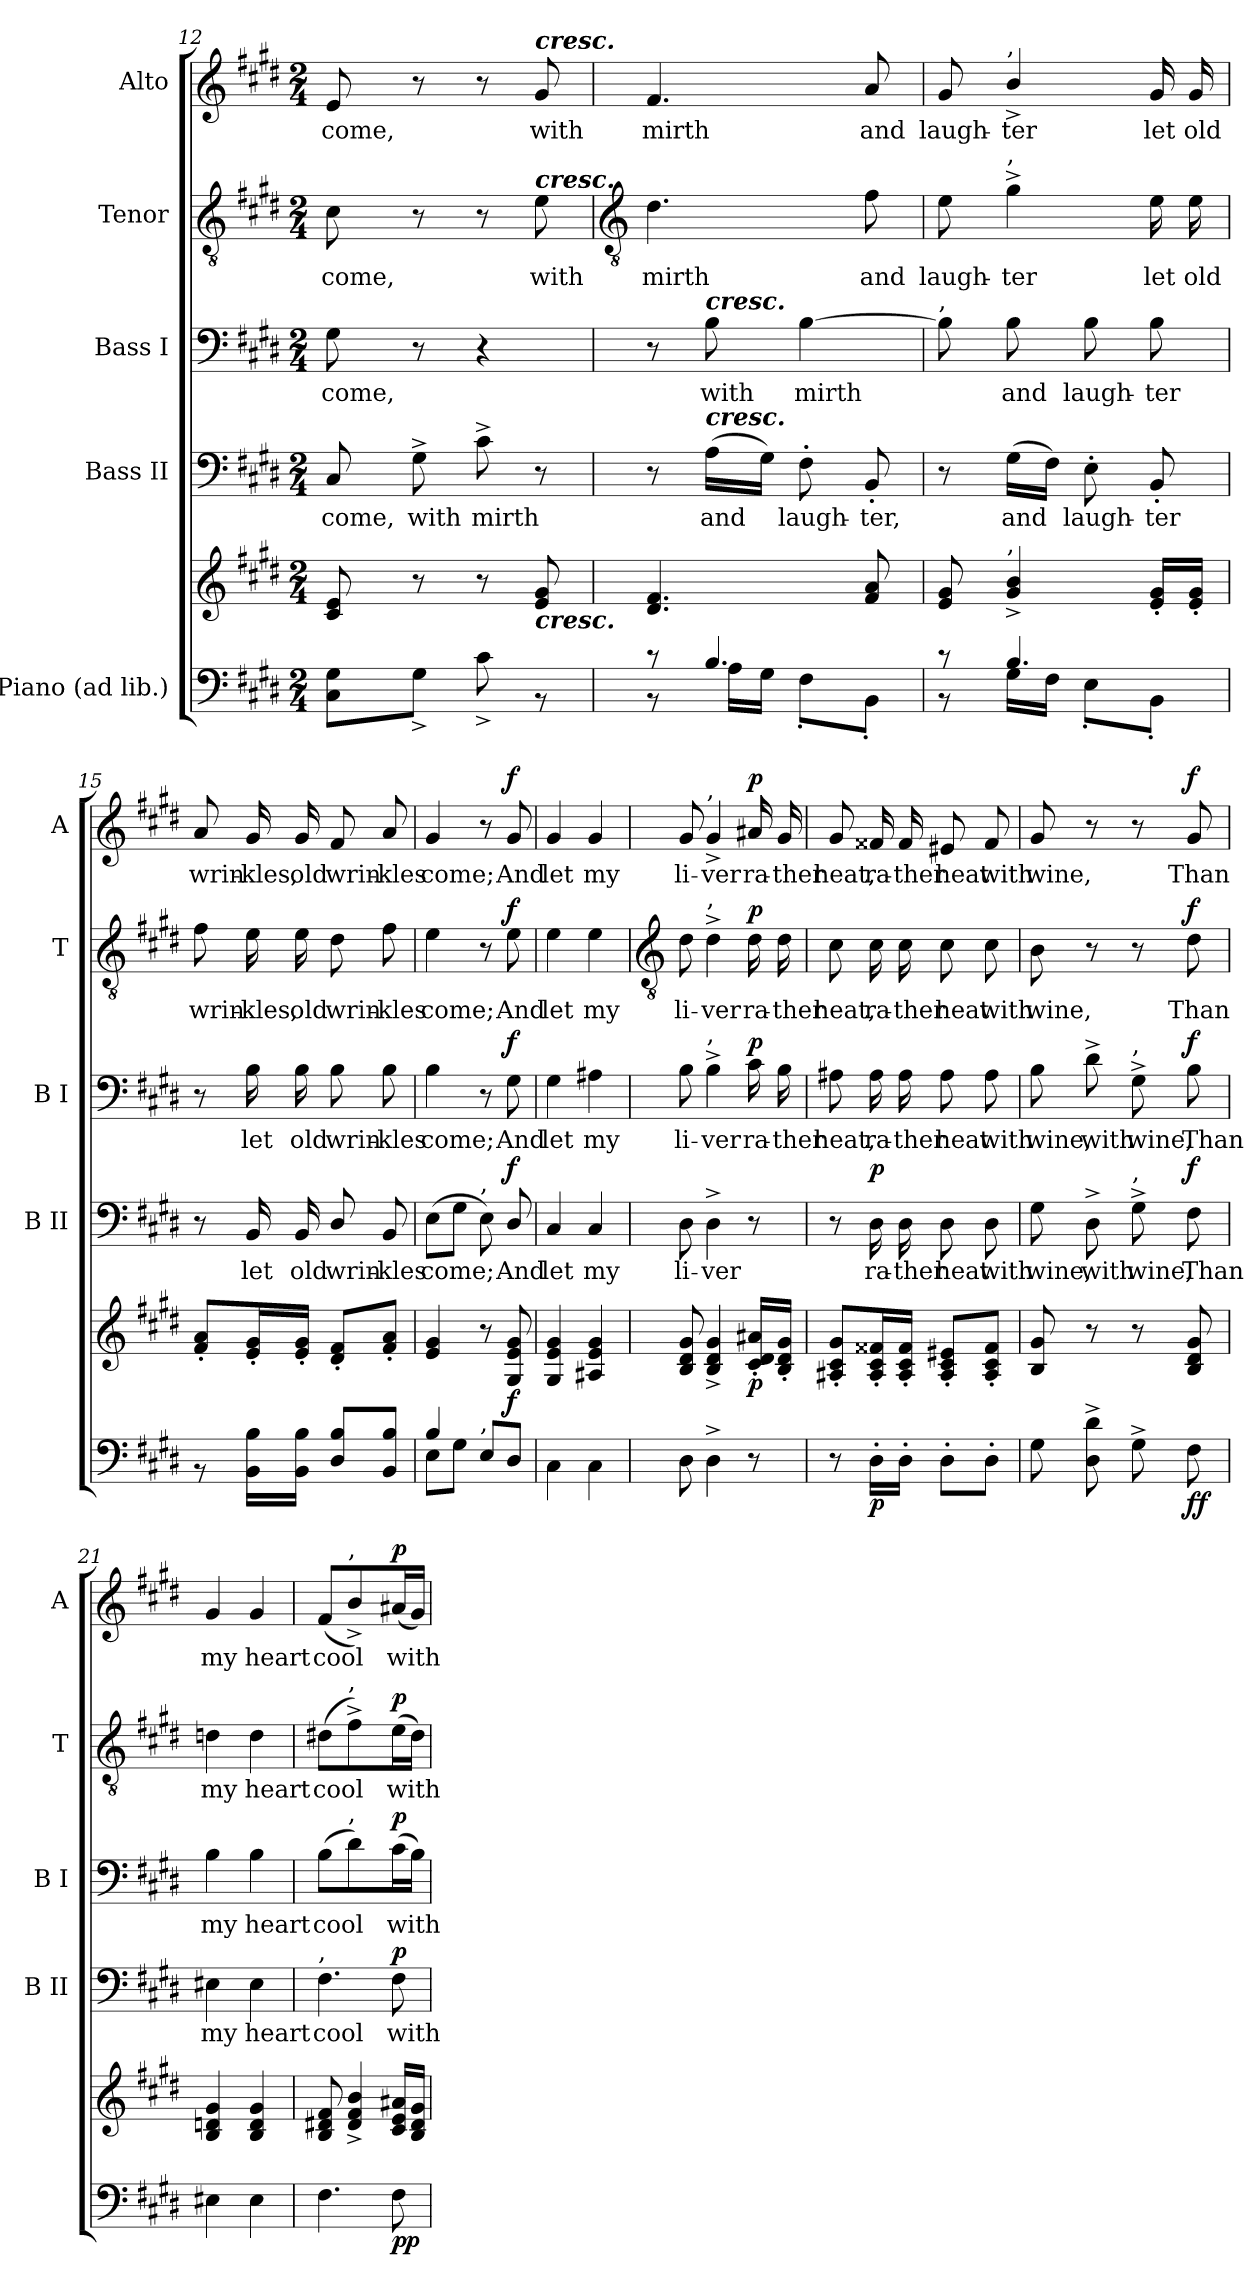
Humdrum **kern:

**kern	**kern	**dynam	**kern	**text	**dynam	**kern	**text	**dynam	**kern	**text	**dynam	**kern	**text	**dynam
*part5	*part5	*part5	*part4	*part4	*part4	*part3	*part3	*part3	*part2	*part2	*part2	*part1	*part1	*part1
*staff6	*staff5	*staff5/6	*staff4	*staff4	*staff4	*staff3	*staff3	*staff3	*staff2	*staff2	*staff2	*staff1	*staff1	*staff1
*I"Piano (ad lib.)	*	*	*I"Bass II	*	*	*I"Bass I	*	*	*I"Tenor	*	*	*I"Alto	*	*
*	*	*	*I'B II	*	*	*I'B I	*	*	*I'T	*	*	*I'A	*	*
*clefF4	*clefG2	*	*clefF4	*	*	*clefF4	*	*	*clefGv2	*	*	*clefG2	*	*
*k[f#c#g#d#]	*k[f#c#g#d#]	*	*k[f#c#g#d#]	*	*	*k[f#c#g#d#]	*	*	*k[f#c#g#d#]	*	*	*k[f#c#g#d#]	*	*
*E:	*E:	*	*E:	*	*	*E:	*	*	*E:	*	*	*E:	*	*
*M2/4	*M2/4	*	*M2/4	*	*	*M2/4	*	*	*M2/4	*	*	*M2/4	*	*
=12	=12	=12	=12	=12	=12	=12	=12	=12	=12	=12	=12	=12	=12	=12
!LO:N:vis=1	!	!	!	!LO:LY:b	!	!	!LO:LY:b	!	!	!LO:LY:b	!	!	!LO:LY:b	!
*^	*	*	*	*	*	*	*	*	*	*	*	*	*	*
2ryy	8C#\ 8G#\L	8c# 8e	.	8C#	come,	.	8G#	come,	.	8c#	come,	.	8e	come,	.
!	!	!	!	!	!LO:LY:b	!	!	!	!	!	!	!	!	!	!
.	8G#^\J	8r	.	8G#^	with	.	8r	.	.	8r	.	.	8r	.	.
!	!	!	!	!	!LO:LY:b	!	!	!	!	!	!	!	!	!	!
.	8c#^\	8r	.	8c#^	mirth	.	4r	.	.	8r	.	.	8r	.	.
!	!	!	!	!	!	!	!	!	!	!	!	!	!LO:TX:a:Bi:t=cresc.	!	!
!	!	!	!	!	!	!	!	!	!	!LO:TX:a:Bi:t=cresc.	!	!	!	!	!
!	!	!LO:TX:b:Bi:t=cresc.	!	!	!	!	!	!	!	!	!	!	!	!	!
!	!	!	!	!	!	!	!	!	!	!	!LO:LY:b	!	!	!LO:LY:b	!
.	8r	8e 8g#	.	8r	.	.	.	.	.	8e	with	.	8g#	with	.
!!LO:LB:g=z
=13	=13	=13	=13	=13	=13	=13	=13	=13	=13	=13	=13	=13	=13	=13	=13
*	*	*	*	*	*	*	*	*	*	*clefGv2	*	*	*	*	*
!	!	!	!	!	!	!	!	!	!	!	!LO:LY:b	!	!	!LO:LY:b	!
8r	8r	4.d# 4.f#	.	8r	.	.	8r	.	.	4.d#	mirth	.	4.f#	mirth	.
!	!	!	!	!	!	!	!LO:TX:a:Bi:t=cresc.	!	!	!	!	!	!	!	!
!	!	!	!	!LO:TX:a:Bi:t=cresc.	!	!	!	!	!	!	!	!	!	!	!
!	!	!	!	!	!LO:LY:b	!	!	!LO:LY:b	!	!	!	!	!	!	!
4.B/	16A\LL	.	.	(>16ALL	and	.	8B	with	.	.	.	.	.	.	.
.	16G#\JJ	.	.	16G#JJ)	.	.	.	.	.	.	.	.	.	.	.
!	!	!	!	!	!LO:LY:b	!	!	!LO:LY:b	!	!	!	!	!	!	!
.	8F#'\L	.	.	8F#'	laugh-	.	[4B	mirth	.	.	.	.	.	.	.
!	!	!	!	!	!LO:LY:b	!	!	!	!	!	!LO:LY:b	!	!	!LO:LY:b	!
.	8BB'\J	8f# 8a	.	8BB'	-ter,	.	.	.	.	8f#	and	.	8a	and	.
=14	=14	=14	=14	=14	=14	=14	=14	=14	=14	=14	=14	=14	=14	=14	=14
!	!	!	!	!	!	!	!LO:TX:a:t=,	!	!	!	!	!	!	!	!
!	!	!	!	!	!	!	!	!	!	!	!LO:LY:b	!	!	!LO:LY:b	!
8r	8r	8e 8g#	.	8r	.	.	8B]	.	.	8e	laugh-	.	8g#	laugh-	.
!	!	!	!	!	!	!	!	!	!	!	!	!	!LO:TX:a:t=,	!	!
!	!	!	!	!	!	!	!	!	!	!LO:TX:a:t=,	!	!	!	!	!
!	!	!LO:TX:a:t=,	!	!	!	!	!	!	!	!	!	!	!	!	!
!	!	!	!	!	!LO:LY:b	!	!	!LO:LY:b	!	!	!LO:LY:b	!	!	!LO:LY:b	!
4.B/	16G#\LL	4g#/^ 4b/^	.	(>16G#LL	and	.	8B	and	.	4g#^\	-ter	.	4b^/	-ter	.
.	16F#\JJ	.	.	16F#JJ)	.	.	.	.	.	.	.	.	.	.	.
!	!	!	!	!	!LO:LY:b	!	!	!LO:LY:b	!	!	!	!	!	!	!
.	8E'\L	.	.	8E'	laugh-	.	8B	laugh-	.	.	.	.	.	.	.
!	!	!	!	!	!LO:LY:b	!	!	!LO:LY:b	!	!	!LO:LY:b	!	!	!LO:LY:b	!
.	8BB'\J	16e' 16g#'LL	.	8BB'	-ter	.	8B	-ter	.	16e	let	.	16g#	let	.
!	!	!	!	!	!	!	!	!	!	!	!LO:LY:b	!	!	!LO:LY:b	!
.	.	16e' 16g#'JJ	.	.	.	.	.	.	.	16e	old	.	16g#	old	.
=15	=15	=15	=15	=15	=15	=15	=15	=15	=15	=15	=15	=15	=15	=15	=15
!LO:N:vis=1	!	!	!	!	!	!	!	!	!	!	!LO:LY:b	!	!	!LO:LY:b	!
2ryy	8r	8f#' 8a'L	.	8r	.	.	8r	.	.	8f#	wrin-	.	8a	wrin-	.
!	!	!	!	!	!LO:LY:b	!	!	!LO:LY:b	!	!	!LO:LY:b	!	!	!LO:LY:b	!
.	16BB\ 16B\LL	16e' 16g#'L	.	16BB	let	.	16B	let	.	16e	-kles,	.	16g#	-kles,	.
!	!	!	!	!	!LO:LY:b	!	!	!LO:LY:b	!	!	!LO:LY:b	!	!	!LO:LY:b	!
.	16BB\ 16B\JJ	16e' 16g#'JJ	.	16BB	old	.	16B	old	.	16e	old	.	16g#	old	.
!	!	!	!	!	!LO:LY:b	!	!	!LO:LY:b	!	!	!LO:LY:b	!	!	!LO:LY:b	!
.	8D#/ 8B/L	8d#' 8f#'L	.	8D#/	wrin-	.	8B	wrin-	.	8d#	wrin-	.	8f#	wrin-	.
!	!	!	!	!	!LO:LY:b	!	!	!LO:LY:b	!	!	!LO:LY:b	!	!	!LO:LY:b	!
.	8BB\ 8B\J	8f#' 8a'J	.	8BB	-kles	.	8B	-kles	.	8f#	-kles	.	8a	-kles	.
=16	=16	=16	=16	=16	=16	=16	=16	=16	=16	=16	=16	=16	=16	=16	=16
!	!	!	!	!	!LO:LY:b	!	!	!LO:LY:b	!	!	!LO:LY:b	!	!	!LO:LY:b	!
4B/	8E\L	4e 4g#	.	(>8EL	come;	.	4B	come;	.	4e	come;	.	4g#	come;	.
.	8G#\J	.	.	8G#J	.	.	.	.	.	.	.	.	.	.	.
!	!	!	!	!LO:TX:a:t=,	!	!	!	!	!	!	!	!	!	!	!
!LO:TX:a:t=,	!	!	!	!	!	!	!	!	!	!	!	!	!	!	!
4ryy	8E\L	8r	.	8E)	.	.	8r	.	.	8r	.	.	8r	.	.
!	!	!	!LO:DY:b	!	!LO:LY:b	!LO:DY:b	!	!LO:LY:b	!LO:DY:b	!	!LO:LY:b	!LO:DY:b	!	!LO:LY:b	!LO:DY:b
.	8D#/J	8G# 8e 8g#	f	8D#/	And	f	8G#	And	f	8e	And	f	8g#	And	f
=17	=17	=17	=17	=17	=17	=17	=17	=17	=17	=17	=17	=17	=17	=17	=17
!	!	!	!	!	!LO:LY:b	!	!	!LO:LY:b	!	!	!LO:LY:b	!	!	!LO:LY:b	!
2ryy	4C#\	4G# 4e 4g#	.	4C#	let	.	4G#	let	.	4e	let	.	4g#	let	.
!	!	!	!	!	!LO:LY:b	!	!	!LO:LY:b	!	!	!LO:LY:b	!	!	!LO:LY:b	!
.	4C#\	4A#X 4e 4g#	.	4C#	my	.	4A#X	my	.	4e	my	.	4g#	my	.
*v	*v	*	*	*	*	*	*	*	*	*	*	*	*	*	*
!!LO:LB:g=z
=18	=18	=18	=18	=18	=18	=18	=18	=18	=18	=18	=18	=18	=18	=18
*	*	*	*	*	*	*	*	*	*clefGv2	*	*	*	*	*
*^	*	*	*	*	*	*	*	*	*	*	*	*	*	*
!	!	!	!	!	!LO:LY:b	!	!	!LO:LY:b	!	!	!LO:LY:b	!	!	!LO:LY:b	!
*v	*v	*	*	*	*	*	*	*	*	*	*	*	*	*	*
8D#	8B 8d# 8g#	.	8D#	li-	.	8B	li-	.	8d#	li-	.	8g#	li-	.
!	!	!	!	!	!	!	!	!	!	!	!	!LO:TX:a:t=,	!	!
!	!	!	!	!	!	!	!	!	!LO:TX:a:t=,	!	!	!	!	!
!	!	!	!	!	!	!LO:TX:a:t=,	!	!	!	!	!	!	!	!
!	!	!	!	!LO:LY:b	!	!	!LO:LY:b	!	!	!LO:LY:b	!	!	!LO:LY:b	!
4D#^	4B^ 4d#^ 4g#^	.	4D#^	-ver	.	4B^	-ver	.	4d#^	-ver	.	4g#^	-ver	.
!	!	!LO:DY:b	!	!	!	!	!LO:LY:b	!LO:DY:b	!	!LO:LY:b	!LO:DY:b	!	!LO:LY:b	!LO:DY:b
8r	16c#' 16d#' 16a#X'LL	p	8r	.	.	16c#	ra-	p	16d#	ra-	p	16a#X	ra-	p
!	!	!	!	!	!	!	!LO:LY:b	!	!	!LO:LY:b	!	!	!LO:LY:b	!
.	16B' 16d#' 16g#'JJ	.	.	.	.	16B	-ther	.	16d#	-ther	.	16g#	-ther	.
=19	=19	=19	=19	=19	=19	=19	=19	=19	=19	=19	=19	=19	=19	=19
!	!	!	!	!	!	!	!LO:LY:b	!	!	!LO:LY:b	!	!	!LO:LY:b	!
8r	8A#X' 8c#' 8g#'L	.	8r	.	.	8A#X	heat,	.	8c#	heat,	.	8g#	heat,	.
!	!	!LO:DY:b=2	!	!LO:LY:b	!LO:DY:b	!	!LO:LY:b	!	!	!LO:LY:b	!	!	!LO:LY:b	!
16D#'LL	16A#' 16c#' 16f##X'L	p	16D#	ra-	p	16A#	ra-	.	16c#	ra-	.	16f##X	ra-	.
!	!	!	!	!LO:LY:b	!	!	!LO:LY:b	!	!	!LO:LY:b	!	!	!LO:LY:b	!
16D#'JJ	16A#' 16c#' 16f##'JJ	.	16D#	-ther	.	16A#	-ther	.	16c#	-ther	.	16f##	-ther	.
!	!	!	!	!LO:LY:b	!	!	!LO:LY:b	!	!	!LO:LY:b	!	!	!LO:LY:b	!
8D#'L	8A#' 8c#' 8e#X'L	.	8D#	heat	.	8A#	heat	.	8c#	heat	.	8e#X	heat	.
!	!	!	!	!LO:LY:b	!	!	!LO:LY:b	!	!	!LO:LY:b	!	!	!LO:LY:b	!
8D#'J	8A#' 8c#' 8f##'J	.	8D#	with	.	8A#	with	.	8c#	with	.	8f##	with	.
=20	=20	=20	=20	=20	=20	=20	=20	=20	=20	=20	=20	=20	=20	=20
!	!	!	!	!LO:LY:b	!	!	!LO:LY:b	!	!	!LO:LY:b	!	!	!LO:LY:b	!
8G#	8B 8g#	.	8G#	wine,	.	8B	wine,	.	8B	wine,	.	8g#	wine,	.
!	!	!	!	!LO:LY:b	!	!	!LO:LY:b	!	!	!	!	!	!	!
8D#^ 8d#^	8r	.	8D#^	with	.	8d#^	with	.	8r	.	.	8r	.	.
!	!	!	!	!	!	!LO:TX:a:t=,	!	!	!	!	!	!	!	!
!	!	!	!LO:TX:a:t=,	!	!	!	!	!	!	!	!	!	!	!
!	!	!	!	!LO:LY:b	!	!	!LO:LY:b	!	!	!	!	!	!	!
8G#^	8r	.	8G#^	wine,	.	8G#^	wine,	.	8r	.	.	8r	.	.
!	!	!LO:DY:b=2	!	!LO:LY:b	!	!	!LO:LY:b	!	!	!LO:LY:b	!	!	!LO:LY:b	!
!	!	!LO:DY:n=1:b	!	!	!LO:DY:b	!	!	!LO:DY:b	!	!	!LO:DY:b	!	!	!LO:DY:b
8F#	8B 8d# 8g#	f f	8F#	Than	f	8B	Than	f	8d#	Than	f	8g#	Than	f
=21	=21	=21	=21	=21	=21	=21	=21	=21	=21	=21	=21	=21	=21	=21
!	!	!	!	!LO:LY:b	!	!	!LO:LY:b	!	!	!LO:LY:b	!	!	!LO:LY:b	!
4E#X	4B 4dn 4g#	.	4E#X	my	.	4B	my	.	4dn	my	.	4g#	my	.
!	!	!	!	!LO:LY:b	!	!	!LO:LY:b	!	!	!LO:LY:b	!	!	!LO:LY:b	!
4E#	4B 4d 4g#	.	4E#	heart	.	4B	heart	.	4d	heart	.	4g#	heart	.
=22	=22	=22	=22	=22	=22	=22	=22	=22	=22	=22	=22	=22	=22	=22
!	!	!	!LO:TX:a:t=,	!	!	!	!	!	!	!	!	!	!	!
!	!	!	!	!LO:LY:b	!	!	!LO:LY:b	!	!	!LO:LY:b	!	!	!LO:LY:b	!
4.F#	8B 8d#X 8f#	.	4.F#	cool	.	(>8BL	cool	.	(>8d#XL	cool	.	(<8f#L	cool	.
!	!	!	!	!	!	!	!	!	!	!	!	!LO:TX:a:t=,	!	!
!	!	!	!	!	!	!	!	!	!LO:TX:a:t=,	!	!	!	!	!
!	!	!	!	!	!	!LO:TX:a:t=,	!	!	!	!	!	!	!	!
.	4d#/^ 4f#/^ 4b/^	.	.	.	.	4d#)	.	.	4f#^)	.	.	4b^/)	.	.
!	!	!LO:DY:b=2	!	!LO:LY:b	!	!	!LO:LY:b	!	!	!LO:LY:b	!	!	!LO:LY:b	!
!	!	!LO:DY:n=1:b	!	!	!LO:DY:b	!	!	!LO:DY:b	!	!	!LO:DY:b	!	!	!LO:DY:b
8F#	16c# 16e 16a#XLL	p p	8F#	with	p	(>16c#L	with	p	(>16eL	with	p	(<16a#XL	with	p
.	16B 16d# 16g#JJ	.	.	.	.	16BJJ)	.	.	16d#JJ)	.	.	16g#JJ)	.	.
=	=	=	=	=	=	=	=	=	=	=	=	=	=	=
*-	*-	*-	*-	*-	*-	*-	*-	*-	*-	*-	*-	*-	*-	*-
